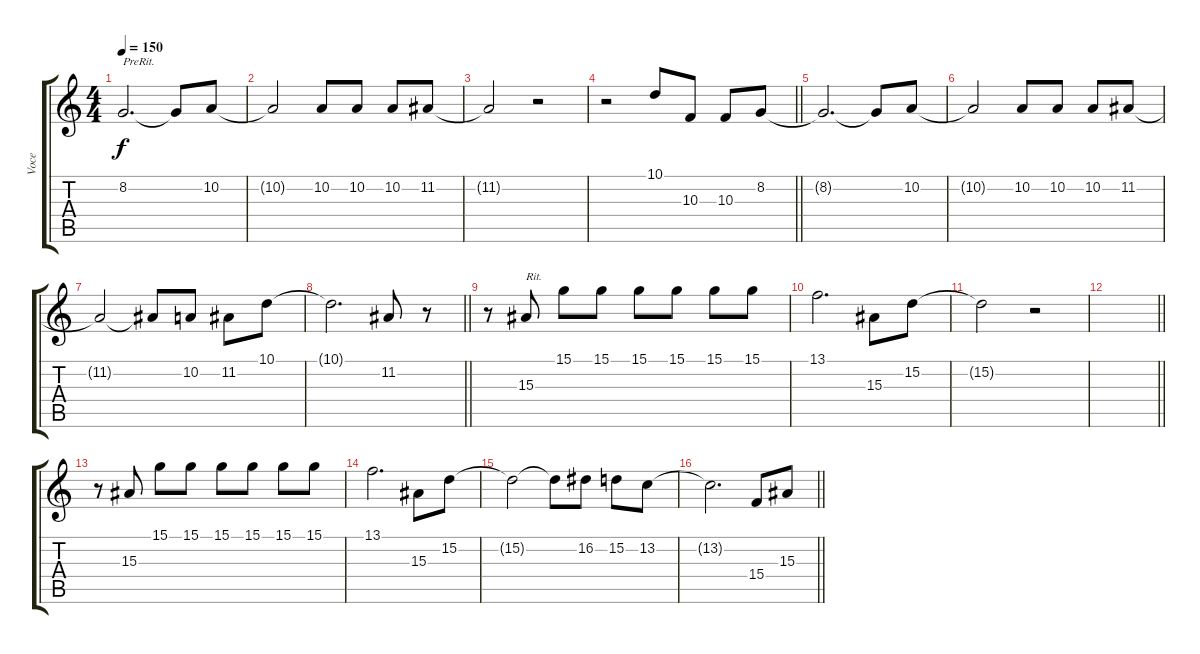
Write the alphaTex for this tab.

\track ("Voce" "Voce") {instrument lead1square}
\staff {score tabs}
\tuning (E4 B3 G3 D3 A2 E2) {hide}
\ts (4 4)
\tempo 150
\clef g2
\ks c
8.2{t}.2{d txt "PreRit." dy f} 8.2{t}.8 10.2.8 |
10.2{t}.2 10.2.8 10.2.8 10.2.8 11.2.8 |
11.2{t}.2 r.2 |
\barLineRight lightlight
r.2 10.1.8 10.3.8 10.3.8 8.2.8 |
8.2{t}.2{d} 8.2{t}.8 10.2.8 |
10.2{t}.2 10.2.8 10.2.8 10.2.8 11.2.8 |
11.2{t}.2 11.2{t}.8 10.2.8 11.2.8 10.1.8 |
\barLineRight lightlight
10.1{t}.2{d} 11.2.8 r.8 |
r.8 15.3.8{txt "Rit."} 15.1.8 15.1.8 15.1.8 15.1.8 15.1.8 15.1.8 |
13.1.2{d} 15.3.8 15.2.8 |
15.2{t}.2 r.2 |
\barLineRight lightlight
|
r.8 15.3.8 15.1.8 15.1.8 15.1.8 15.1.8 15.1.8 15.1.8 |
13.1.2{d} 15.3.8 15.2.8 |
15.2{t}.2 15.2{t}.8 16.2.8 15.2.8 13.2.8 |
\barLineRight lightlight
13.2{t}.2{d} 15.4.8 15.3.8
